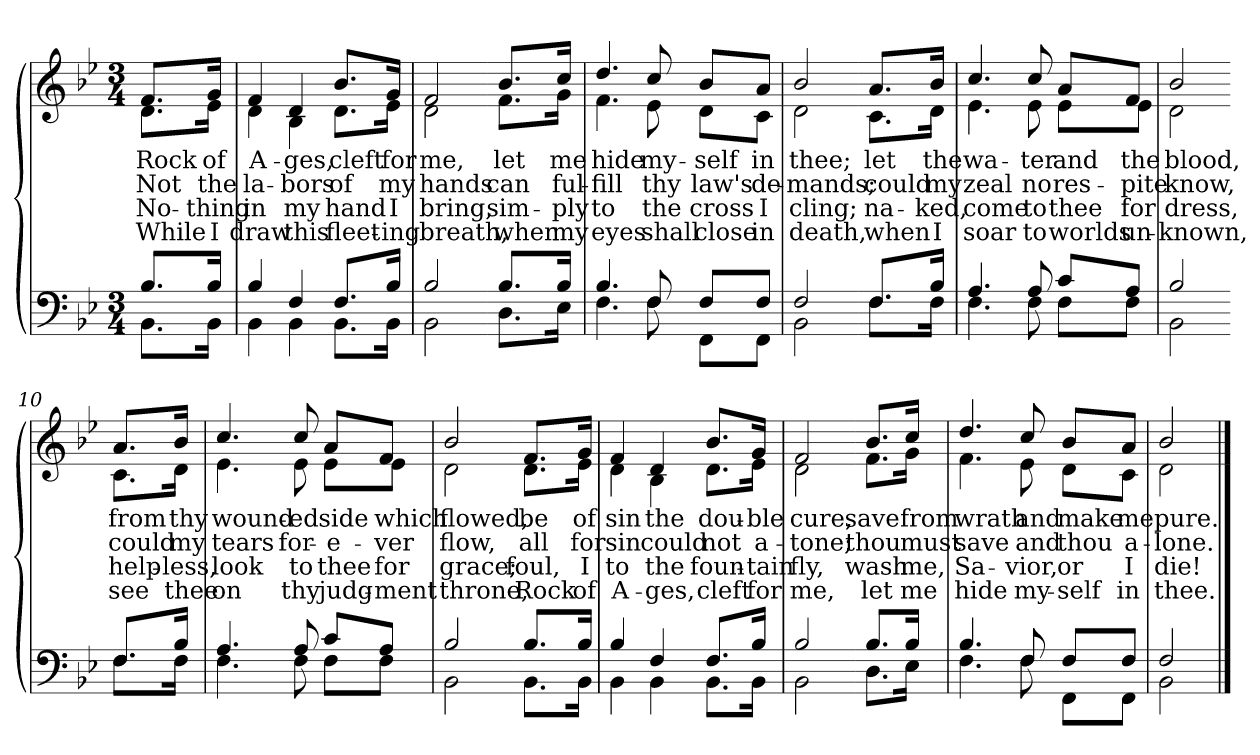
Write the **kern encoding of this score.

**kern	**kern	**text	**text	**text	**text
*part2	*part1	*part1	*part1	*part1	*part1
*staff2	*staff1	*staff1	*staff1	*staff1	*staff1
*clefF4	*clefG2	*	*	*	*
*k[b-e-]	*k[b-e-]	*	*	*	*
*M3/4	*M3/4	*	*	*	*
=1	=1	=1	=1	=1	=1
*^	*	*	*	*	*
!	!	!LO:TX:b:i:t=Verse	!	!	!	!
!	!	!	!LO:LY:b	!LO:LY:b	!LO:LY:b	!LO:LY:b
*	*	*^	*	*	*	*
8.B-/L	8.BB-\L	8.f/L	8.d\L	Rock	Not	No-	While
!	!	!	!	!LO:LY:b	!LO:LY:b	!LO:LY:b	!LO:LY:b
16B-/Jk	16BB-\Jk	16g/Jk	16e-\Jk	of	the	-thing	I
=2	=2	=2	=2	=2	=2	=2	=2
!	!	!	!	!LO:LY:b	!LO:LY:b	!LO:LY:b	!LO:LY:b
4B-/	4BB-\	4f/	4d\	A-	la-	in	draw
!	!	!	!	!LO:LY:b	!LO:LY:b	!LO:LY:b	!LO:LY:b
4F/	4BB-\	4d/	4B-\	-ges,	-bors	my	this
!	!	!	!	!LO:LY:b	!LO:LY:b	!LO:LY:b	!LO:LY:b
8.F/L	8.BB-\L	8.b-/L	8.d\L	cleft	of	hand	fleet-
!	!	!	!	!LO:LY:b	!LO:LY:b	!LO:LY:b	!LO:LY:b
16B-/Jk	16BB-\Jk	16g/Jk	16e-\Jk	for	my	I	-ing
=3	=3	=3	=3	=3	=3	=3	=3
!	!	!	!	!LO:LY:b	!LO:LY:b	!LO:LY:b	!LO:LY:b
2B-/	2BB-\	2f/	2d\	me,	hands	bring,	breath,
!!LO:LB:g=z	!!
=4-	=4-	=4-	=4-	=4-	=4-	=4-	=4-
!	!	!	!	!LO:LY:b	!LO:LY:b	!LO:LY:b	!LO:LY:b
8.B-/L	8.D\L	8.b-/L	8.f\L	let	can	sim-	when
!	!	!	!	!LO:LY:b	!LO:LY:b	!LO:LY:b	!LO:LY:b
16B-/Jk	16E-\Jk	16cc/Jk	16g\Jk	me	ful-	-ply	my
=5	=5	=5	=5	=5	=5	=5	=5
!	!	!	!	!LO:LY:b	!LO:LY:b	!LO:LY:b	!LO:LY:b
4.B-/	4.F\	4.dd/	4.f\	hide	-fill	to	eyes
!	!	!	!	!LO:LY:b	!LO:LY:b	!LO:LY:b	!LO:LY:b
8F/	8F\	8cc/	8e-\	my-	thy	the	shall
!	!	!	!	!LO:LY:b	!LO:LY:b	!LO:LY:b	!LO:LY:b
8F/L	8FF\L	8b-/L	8d\L	-self	law's	cross	close
!	!	!	!	!LO:LY:b	!LO:LY:b	!LO:LY:b	!LO:LY:b
8F/J	8FF\J	8a/J	8c\J	in	de-	I	in
=6	=6	=6	=6	=6	=6	=6	=6
!	!	!	!	!LO:LY:b	!LO:LY:b	!LO:LY:b	!LO:LY:b
2F/	2BB-\	2b-/	2d\	thee;	-mands;	cling;	death,
!!LO:LB:g=z	!!
=7-	=7-	=7-	=7-	=7-	=7-	=7-	=7-
!	!	!	!	!LO:LY:b	!LO:LY:b	!LO:LY:b	!LO:LY:b
8.F/L	8.F\L	8.a/L	8.c\L	let	could	na-	when
!	!	!	!	!LO:LY:b	!LO:LY:b	!LO:LY:b	!LO:LY:b
16B-/Jk	16F\Jk	16b-/Jk	16d\Jk	the	my	-ked,	I
=8	=8	=8	=8	=8	=8	=8	=8
!	!	!	!	!LO:LY:b	!LO:LY:b	!LO:LY:b	!LO:LY:b
4.A/	4.F\	4.cc/	4.e-\	wa-	zeal	come	soar
!	!	!	!	!LO:LY:b	!LO:LY:b	!LO:LY:b	!LO:LY:b
8A/	8F\	8cc/	8e-\	-ter	no	to	to
!	!	!	!	!LO:LY:b	!LO:LY:b	!LO:LY:b	!LO:LY:b
8c/L	8F\L	8a/L	8e-\L	and	res-	thee	worlds
!	!	!	!	!LO:LY:b	!LO:LY:b	!LO:LY:b	!LO:LY:b
8A/J	8F\J	8f/J	8e-\J	the	-pite	for	un-
=9	=9	=9	=9	=9	=9	=9	=9
!	!	!	!	!LO:LY:b	!LO:LY:b	!LO:LY:b	!LO:LY:b
2B-/	2BB-\	2b-/	2d\	blood,	know,	dress,	-known,
!!LO:LB:g=z	!!
=10-	=10-	=10-	=10-	=10-	=10-	=10-	=10-
!	!	!	!	!LO:LY:b	!LO:LY:b	!LO:LY:b	!LO:LY:b
8.F/L	8.F\L	8.a/L	8.c\L	from	could	help-	see
!	!	!	!	!LO:LY:b	!LO:LY:b	!LO:LY:b	!LO:LY:b
16B-/Jk	16F\Jk	16b-/Jk	16d\Jk	thy	my	-less,	thee
=11	=11	=11	=11	=11	=11	=11	=11
!	!	!	!	!LO:LY:b	!LO:LY:b	!LO:LY:b	!LO:LY:b
4.A/	4.F\	4.cc/	4.e-\	wound-	tears	look	on
!	!	!	!	!LO:LY:b	!LO:LY:b	!LO:LY:b	!LO:LY:b
8A/	8F\	8cc/	8e-\	-ed	for-	to	thy
!	!	!	!	!LO:LY:b	!LO:LY:b	!LO:LY:b	!LO:LY:b
8c/L	8F\L	8a/L	8e-\L	side	-e-	thee	judg-
!	!	!	!	!LO:LY:b	!LO:LY:b	!LO:LY:b	!LO:LY:b
8A/J	8F\J	8f/J	8e-\J	which	-ver	for	-ment
=12	=12	=12	=12	=12	=12	=12	=12
!	!	!	!	!LO:LY:b	!LO:LY:b	!LO:LY:b	!LO:LY:b
2B-/	2BB-\	2b-/	2d\	flowed,	flow,	grace;	throne,
!!LO:LB:g=z	!!
=13-	=13-	=13-	=13-	=13-	=13-	=13-	=13-
!	!	!	!	!LO:LY:b	!LO:LY:b	!LO:LY:b	!LO:LY:b
8.B-/L	8.BB-\L	8.f/L	8.d\L	be	all	foul,	Rock
!	!	!	!	!LO:LY:b	!LO:LY:b	!LO:LY:b	!LO:LY:b
16B-/Jk	16BB-\Jk	16g/Jk	16e-\Jk	of	for	I	of
=14	=14	=14	=14	=14	=14	=14	=14
!	!	!	!	!LO:LY:b	!LO:LY:b	!LO:LY:b	!LO:LY:b
4B-/	4BB-\	4f/	4d\	sin	sin	to	A-
!	!	!	!	!LO:LY:b	!LO:LY:b	!LO:LY:b	!LO:LY:b
4F/	4BB-\	4d/	4B-\	the	could	the	-ges,
!	!	!	!	!LO:LY:b	!LO:LY:b	!LO:LY:b	!LO:LY:b
8.F/L	8.BB-\L	8.b-/L	8.d\L	dou-	not	foun-	cleft
!	!	!	!	!LO:LY:b	!LO:LY:b	!LO:LY:b	!LO:LY:b
16B-/Jk	16BB-\Jk	16g/Jk	16e-\Jk	-ble	a-	-tain	for
=15	=15	=15	=15	=15	=15	=15	=15
!	!	!	!	!LO:LY:b	!LO:LY:b	!LO:LY:b	!LO:LY:b
2B-/	2BB-\	2f/	2d\	cure,	-tone;	fly,	me,
!!LO:LB:g=z	!!
=16-	=16-	=16-	=16-	=16-	=16-	=16-	=16-
!	!	!	!	!LO:LY:b	!LO:LY:b	!LO:LY:b	!LO:LY:b
8.B-/L	8.D\L	8.b-/L	8.f\L	save	thou	wash	let
!	!	!	!	!LO:LY:b	!LO:LY:b	!LO:LY:b	!LO:LY:b
16B-/Jk	16E-\Jk	16cc/Jk	16g\Jk	from	must	me,	me
=17	=17	=17	=17	=17	=17	=17	=17
!	!	!	!	!LO:LY:b	!LO:LY:b	!LO:LY:b	!LO:LY:b
4.B-/	4.F\	4.dd/	4.f\	wrath	save	Sa-	hide
!	!	!	!	!LO:LY:b	!LO:LY:b	!LO:LY:b	!LO:LY:b
8F/	8F\	8cc/	8e-\	and	and	-vior,	my-
!	!	!	!	!LO:LY:b	!LO:LY:b	!LO:LY:b	!LO:LY:b
8F/L	8FF\L	8b-/L	8d\L	make	thou	or	-self
!	!	!	!	!LO:LY:b	!LO:LY:b	!LO:LY:b	!LO:LY:b
8F/J	8FF\J	8a/J	8c\J	me	a-	I	in
=18	=18	=18	=18	=18	=18	=18	=18
!	!	!	!	!LO:LY:b	!LO:LY:b	!LO:LY:b	!LO:LY:b
2F/	2BB-\	2b-/	2d\	pure.	-lone.	die!	thee.
*v	*v	*	*	*	*	*	*
*	*v	*v	*	*	*	*
==	==	==	==	==	==
*-	*-	*-	*-	*-	*-
